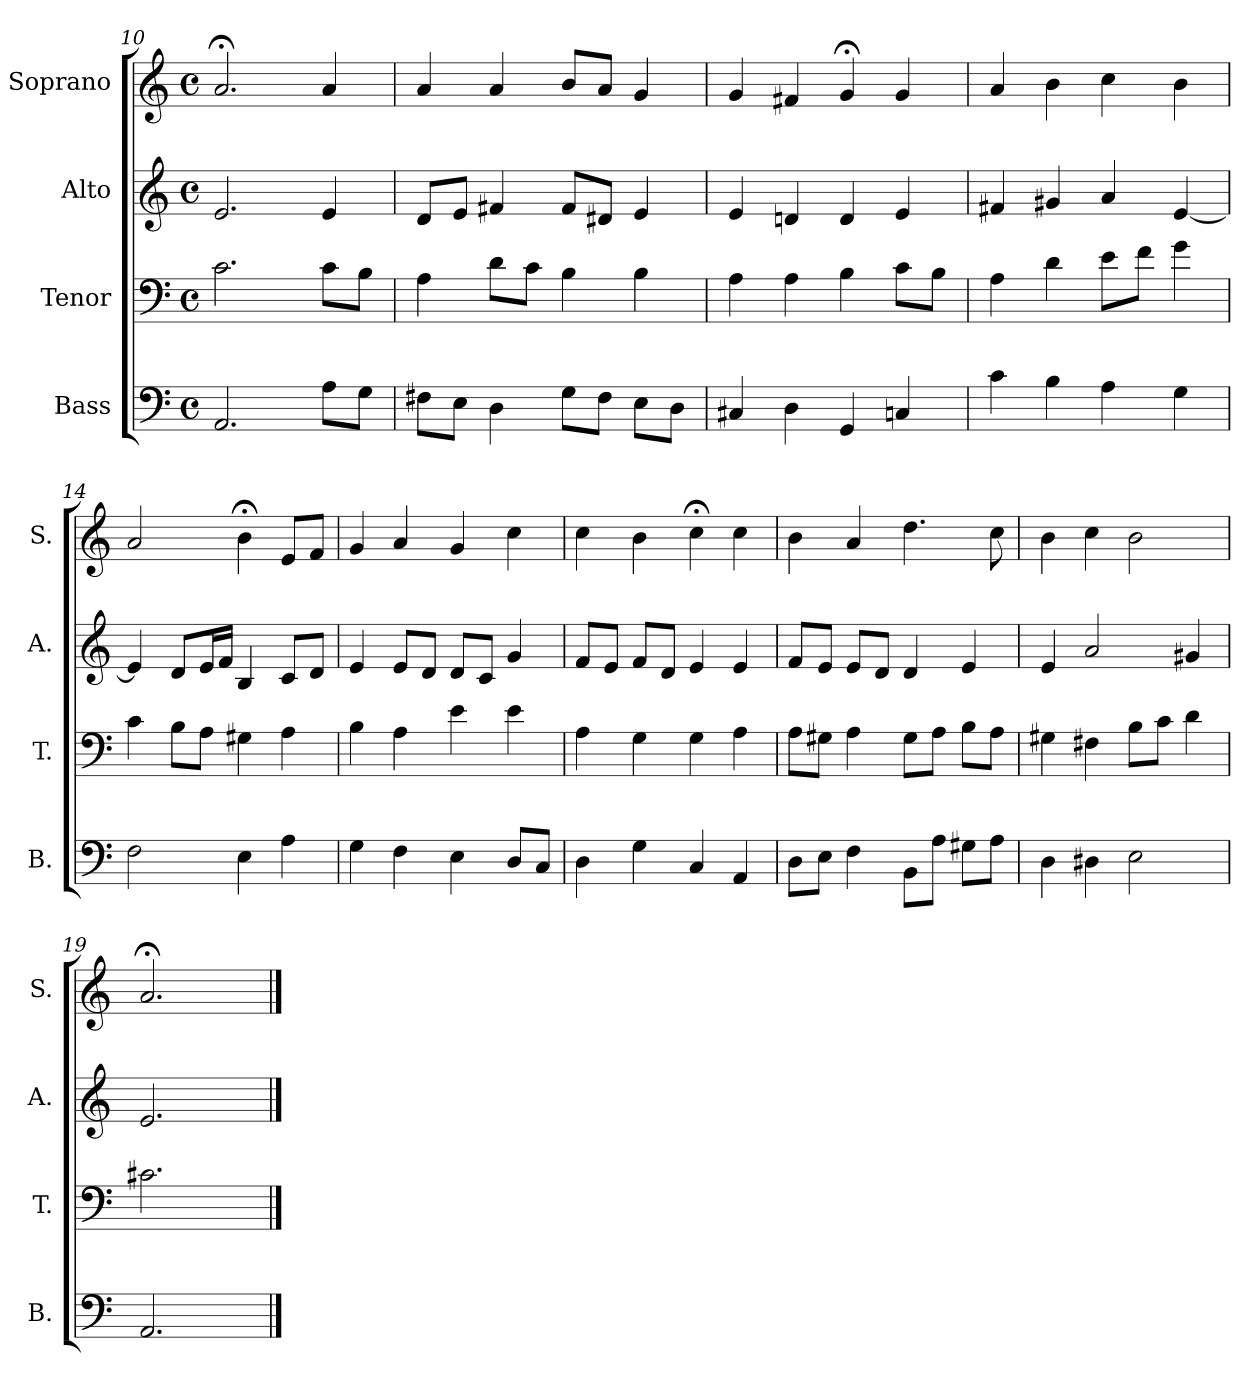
**kern	**kern	**kern	**kern
*part4	*part3	*part2	*part1
*staff4	*staff3	*staff2	*staff1
*I"Bass	*I"Tenor	*I"Alto	*I"Soprano
*I'B.	*I'T.	*I'A.	*I'S.
!!LO:LB:g=z
*clefF4	*clefF4	*clefG2	*clefG2
*k[]	*k[]	*k[]	*k[]
*M4/4	*M4/4	*M4/4	*M4/4
*met(c)	*met(c)	*met(c)	*met(c)
=10	=10	=10	=10
2.AA/	2.c\	2.e/	2.a;</
8A\L	8c\L	4e/	4a/
8G\J	8B\J	.	.
=11	=11	=11	=11
8F#X\L	4A\	8d/L	4a/
8E\J	.	8e/J	.
4D\	8d\L	4f#X/	4a/
.	8c\J	.	.
8G\L	4B\	8f#/L	8b/L
8F#\J	.	8d#X/J	8a/J
8E\L	4B\	4e/	4g/
8D\J	.	.	.
=12	=12	=12	=12
4C#X/	4A\	4e/	4g/
4D\	4A\	4dn/	4f#X/
4GG/	4B\	4d/	4g;</
4Cn/	8c\L	4e/	4g/
.	8B\J	.	.
=13	=13	=13	=13
4c\	4A\	4f#X/	4a/
4B\	4d\	4g#X/	4b\
4A\	8e\L	4a/	4cc\
.	8f\J	.	.
4G\	4g\	[4e/	4b\
=14	=14	=14	=14
2F\	4c\	4e/]	2a/
.	8B\L	8d/L	.
.	8A\J	16e/L	.
.	.	16f/JJ	.
4E\	4G#X\	4B/	4b;<\
4A\	4A\	8c/L	8e/L
.	.	8d/J	8f/J
!!LO:PB:g=z
=15	=15	=15	=15
4G\	4B\	4e/	4g/
4F\	4A\	8e/L	4a/
.	.	8d/J	.
4E\	4e\	8d/L	4g/
.	.	8c/J	.
8D/L	4e\	4g/	4cc\
8C/J	.	.	.
=16	=16	=16	=16
4D\	4A\	8f/L	4cc\
.	.	8e/J	.
4G\	4G\	8f/L	4b\
.	.	8d/J	.
4C/	4G\	4e/	4cc;<\
4AA/	4A\	4e/	4cc\
=17	=17	=17	=17
8D\L	8A\L	8f/L	4b\
8E\J	8G#X\J	8e/J	.
4F\	4A\	8e/L	4a/
.	.	8d/J	.
8BB\L	8G#\L	4d/	4.dd\
8A\J	8A\J	.	.
8G#X\L	8B\L	4e/	.
8A\J	8A\J	.	8cc\
=18	=18	=18	=18
4D\	4G#X\	4e/	4b\
4D#X\	4F#X\	2a/	4cc\
2E\	8B\L	.	2b\
.	8c\J	.	.
.	4d\	4g#X/	.
=19	=19	=19	=19
2.AA/	2.c#X\	2.e/	2.a;</
4ryy	4ryy	4ryy	4ryy
==	==	==	==
*-	*-	*-	*-
